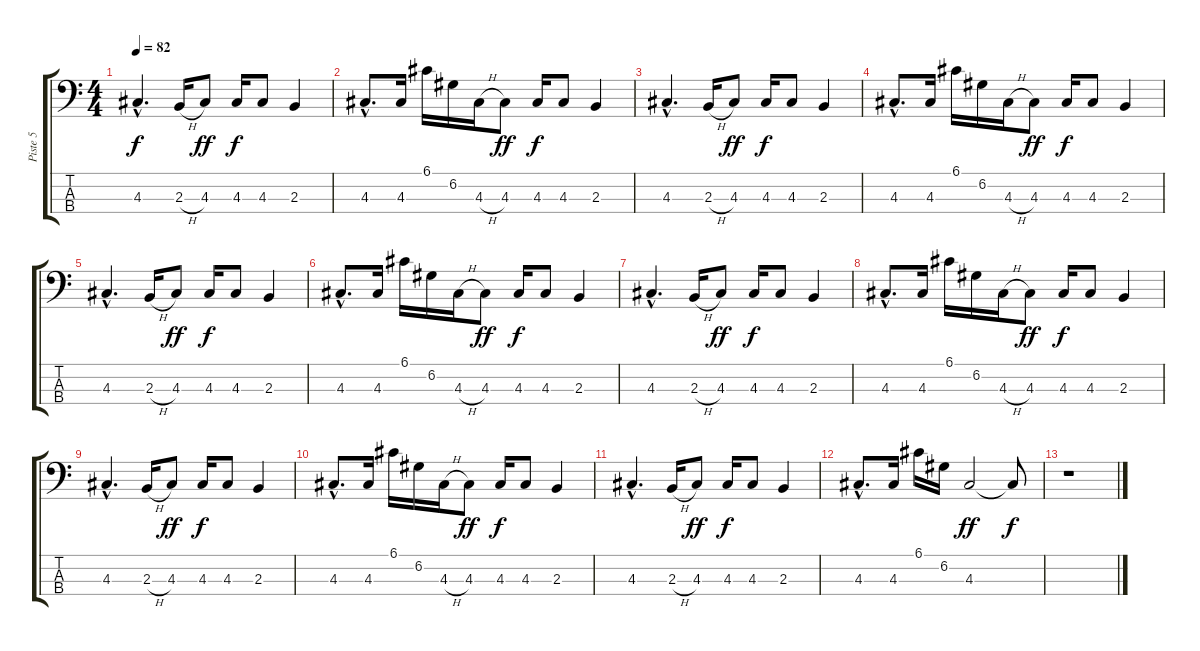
\track ("Piste 5" "Piste 5") {instrument electricbassfinger}
\staff {score tabs}
\tuning (G2 D2 A1 E1) {hide}
\ts (4 4)
\tempo 82
\clef f4
\ks c
4.3{hac}.4{d dy f} 2.3{h}.16 4.3.8{dy ff} 4.3.16{dy f} 4.3.8 2.3.4 |
4.3{hac}.8{d} 4.3.16 6.1.16 6.2.16 4.3{h}.16 4.3.8{dy ff} 4.3.16{dy f} 4.3.8 2.3.4 |
4.3{hac}.4{d} 2.3{h}.16 4.3.8{dy ff} 4.3.16{dy f} 4.3.8 2.3.4 |
4.3{hac}.8{d} 4.3.16 6.1.16 6.2.16 4.3{h}.16 4.3.8{dy ff} 4.3.16{dy f} 4.3.8 2.3.4 |
4.3{hac}.4{d} 2.3{h}.16 4.3.8{dy ff} 4.3.16{dy f} 4.3.8 2.3.4 |
4.3{hac}.8{d} 4.3.16 6.1.16 6.2.16 4.3{h}.16 4.3.8{dy ff} 4.3.16{dy f} 4.3.8 2.3.4 |
4.3{hac}.4{d} 2.3{h}.16 4.3.8{dy ff} 4.3.16{dy f} 4.3.8 2.3.4 |
4.3{hac}.8{d} 4.3.16 6.1.16 6.2.16 4.3{h}.16 4.3.8{dy ff} 4.3.16{dy f} 4.3.8 2.3.4 |
4.3{hac}.4{d} 2.3{h}.16 4.3.8{dy ff} 4.3.16{dy f} 4.3.8 2.3.4 |
4.3{hac}.8{d} 4.3.16 6.1.16 6.2.16 4.3{h}.16 4.3.8{dy ff} 4.3.16{dy f} 4.3.8 2.3.4 |
4.3{hac}.4{d} 2.3{h}.16 4.3.8{dy ff} 4.3.16{dy f} 4.3.8 2.3.4 |
4.3{hac}.8{d} 4.3.16 6.1.16 6.2.16 4.3.2{dy ff} 4.3{t}.8{dy f} |
r.1
